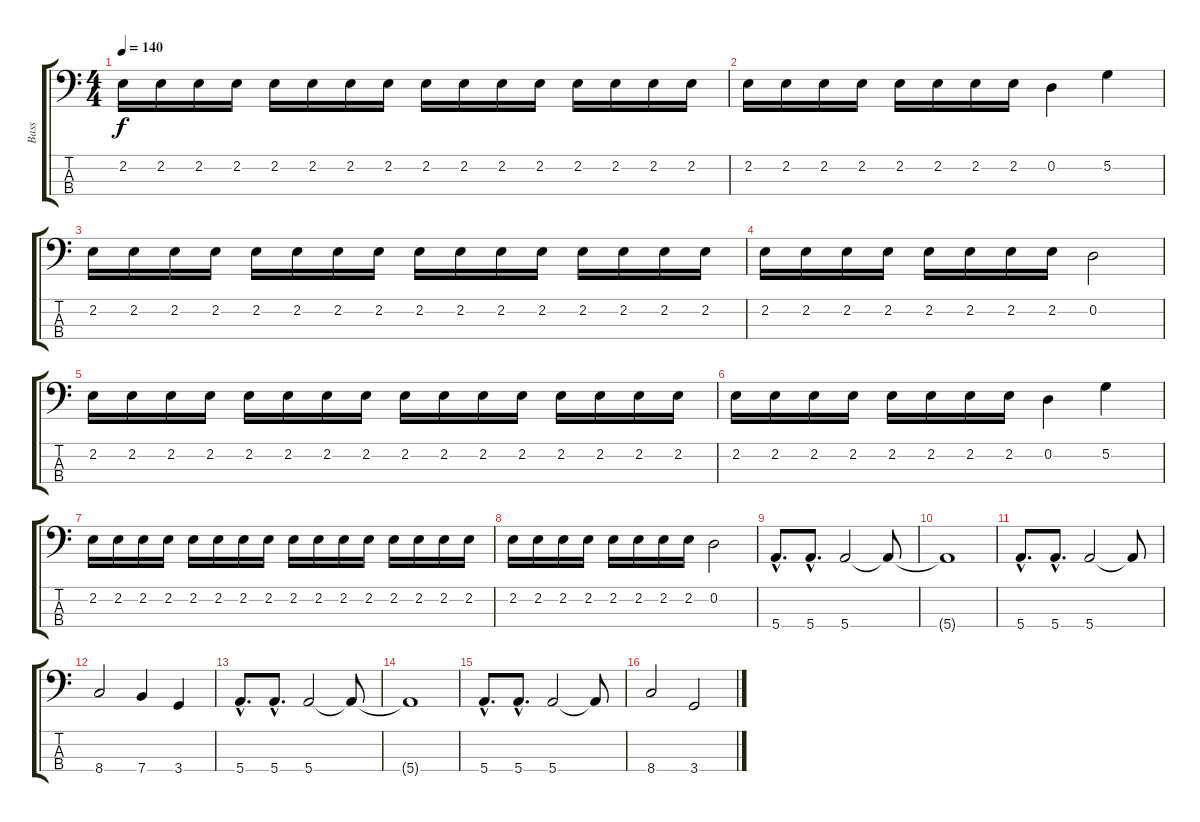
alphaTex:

\track ("Bass" "Bass") {instrument electricbassfinger}
\staff {score tabs}
\tuning (G2 D2 A1 E1) {hide}
\ts (4 4)
\tempo 140
\clef f4
\ks c
2.2.16{dy f} 2.2.16 2.2.16 2.2.16 2.2.16 2.2.16 2.2.16 2.2.16 2.2.16 2.2.16 2.2.16 2.2.16 2.2.16 2.2.16 2.2.16 2.2.16 |
2.2.16 2.2.16 2.2.16 2.2.16 2.2.16 2.2.16 2.2.16 2.2.16 0.2.4 5.2.4 |
2.2.16 2.2.16 2.2.16 2.2.16 2.2.16 2.2.16 2.2.16 2.2.16 2.2.16 2.2.16 2.2.16 2.2.16 2.2.16 2.2.16 2.2.16 2.2.16 |
2.2.16 2.2.16 2.2.16 2.2.16 2.2.16 2.2.16 2.2.16 2.2.16 0.2.2 |
2.2.16 2.2.16 2.2.16 2.2.16 2.2.16 2.2.16 2.2.16 2.2.16 2.2.16 2.2.16 2.2.16 2.2.16 2.2.16 2.2.16 2.2.16 2.2.16 |
2.2.16 2.2.16 2.2.16 2.2.16 2.2.16 2.2.16 2.2.16 2.2.16 0.2.4 5.2.4 |
2.2.16 2.2.16 2.2.16 2.2.16 2.2.16 2.2.16 2.2.16 2.2.16 2.2.16 2.2.16 2.2.16 2.2.16 2.2.16 2.2.16 2.2.16 2.2.16 |
2.2.16 2.2.16 2.2.16 2.2.16 2.2.16 2.2.16 2.2.16 2.2.16 0.2.2 |
5.4{hac}.8{d} 5.4{hac}.8{d} 5.4.2 5.4{t}.8 |
5.4{t}.1 |
5.4{hac}.8{d} 5.4{hac}.8{d} 5.4.2 5.4{t}.8 |
8.4.2 7.4.4 3.4.4 |
5.4{hac}.8{d} 5.4{hac}.8{d} 5.4.2 5.4{t}.8 |
5.4{t}.1 |
5.4{hac}.8{d} 5.4{hac}.8{d} 5.4.2 5.4{t}.8 |
8.4.2 3.4.2
